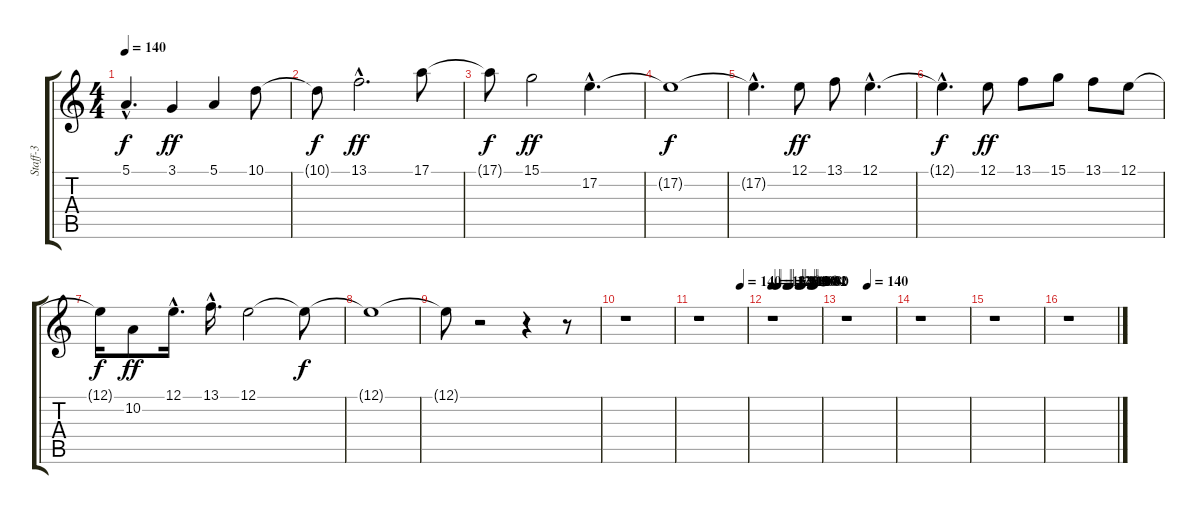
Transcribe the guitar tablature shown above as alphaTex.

\track ("Staff-3" "Staff-3") {instrument cello}
\staff {score tabs}
\tuning (E4 B3 G3 D3 A2 E2) {hide}
\ts (4 4)
\tempo 140
\clef g2
\ks c
5.1{hac t}.4{d dy f} 3.1.4{dy ff volume 16} 5.1.4 10.1.8 |
10.1{t}.8{dy f} 13.1{hac}.2{d dy ff} 17.1.8 |
17.1{t}.8{dy f} 15.1.2{dy ff} 17.2{hac}.4{d} |
17.2{t}.1{dy f} |
17.2{hac t}.4{d} 12.1.8{dy ff} 13.1.8 12.1{hac}.4{d} |
12.1{hac t}.4{d dy f} 12.1.8{dy ff} 13.1.8 15.1.8 13.1.8 12.1.8 |
12.1{t}.16{dy f} 10.2.8{dy ff} 12.1{hac}.16{d} 13.1{hac}.16{d} 12.1.2 12.1{t}.8{dy f} |
12.1{t}.1 |
12.1{t}.8 r.2 r.4 r.8 |
r.1 |
\tempo (140 0.875)
r.1 |
\tempo 134
\tempo (128 0.09375)
\tempo (126 0.125)
\tempo (114 0.3125)
\tempo (112 0.34375)
\tempo (110 0.375)
\tempo (100 0.5625)
\tempo (98 0.59375)
\tempo (96 0.625)
\tempo (84 0.8125)
\tempo (82 0.84375)
\tempo (80 0.875)
r.1 |
\tempo (140 0.4375)
r.1 |
r.1 |
r.1 |
r.1
